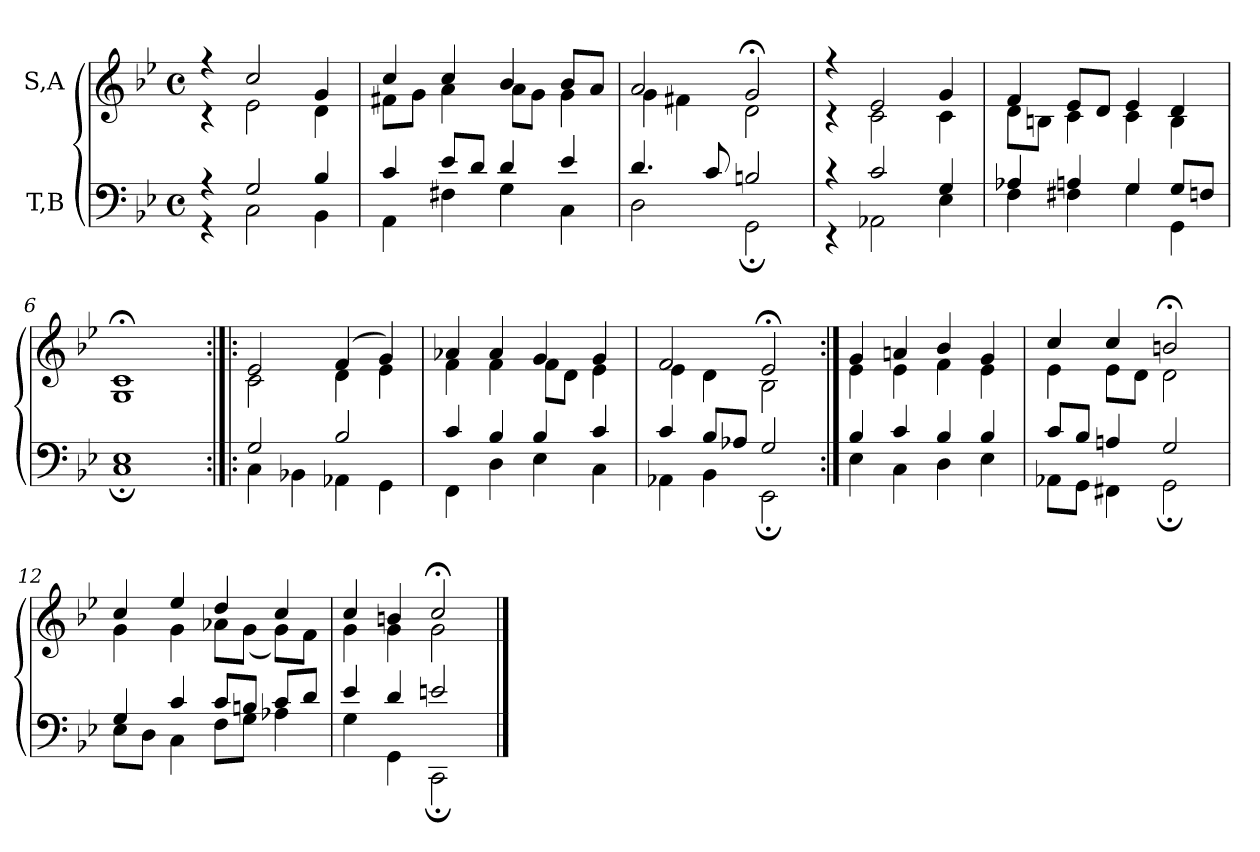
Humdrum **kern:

**kern	**kern
*part2	*part1
*staff2	*staff1
*I"T,B	*I"S,A
*clefF4	*clefG2
*k[b-e-]	*k[b-e-]
*M4/4	*M4/4
*met(c)	*met(c)
=1	=1
*^	*^
4r	4r	4r	4r
2G	2C	2cc	2e-
4B-	4BB-	4g	4d
=2	=2	=2	=2
4c	4AA	4cc	8f#XL
.	.	.	8gJ
8e-L	4F#X	4cc	4a
8dJ	.	.	.
4d	4G	4b-	8aL
.	.	.	8gJ
4e-	4C	8b-L	4g
.	.	8aJ	.
=3	=3	=3	=3
4.d	2D	2a	4g
.	.	.	4f#X
8c	.	.	.
2Bn	2GG;	2g;<	2d
=4	=4	=4	=4
4r	4r	4r	4r
2c	2AA-X	2e-	2c
4G	4E-	4g	4c
=5	=5	=5	=5
4A-X	4F	4f	8dL
.	.	.	8BnJ
4An	4F#X	8e-L	4c
.	.	8dJ	.
4G	4G	4e-	4c
8GL	4GG	4d	4B
8FnJ	.	.	.
=6	=6	=6	=6
1E-	1C;	1c;<	1G
=7:|!|:	=7:|!|:	=7:|!|:	=7:|!|:
2G	4C	2e-	2c
.	4BB-X	.	.
2B-	4AA-X	(>4f	4d
.	4GG	4g)	4e-
=8	=8	=8	=8
4c	4FF	4a-X	4f
4B-	4D	4a-	4f
4B-	4E-	4g	8fL
.	.	.	8dJ
4c	4C	4g	4e-
=9	=9	=9	=9
4c	4AA-X	2f	4e-
8B-L	4BB-	.	4d
8A-XJ	.	.	.
2G	2EE-;	2e-;<	2B-
=10:|!	=10:|!	=10:|!	=10:|!
4B-	4E-	4g	4e-
4c	4C	4an	4e-
4B-	4D	4b-	4f
4B-	4E-	4g	4e-
=11	=11	=11	=11
8cL	8AA-XL	4cc	4e-
8B-J	8GGJ	.	.
4An	4FF#X	4cc	8e-L
.	.	.	8dJ
2G	2GG;	2bn;<	2d
=12	=12	=12	=12
4G	8E-L	4cc	4g
.	8DJ	.	.
4c	4C	4ee-	4g
8cL	8FL	4dd	8a-XL
8BnJ	8GJ	.	(<8gJ
8cL	4A-X	4cc	8gL)
8dJ	.	.	8fJ
=13	=13	=13	=13
4e-	4G	4cc	4g
4d	4GG	4bn	4g
2en	2CC;	2cc;<	2g
*v	*v	*	*
*	*v	*v
==	==
*-	*-
